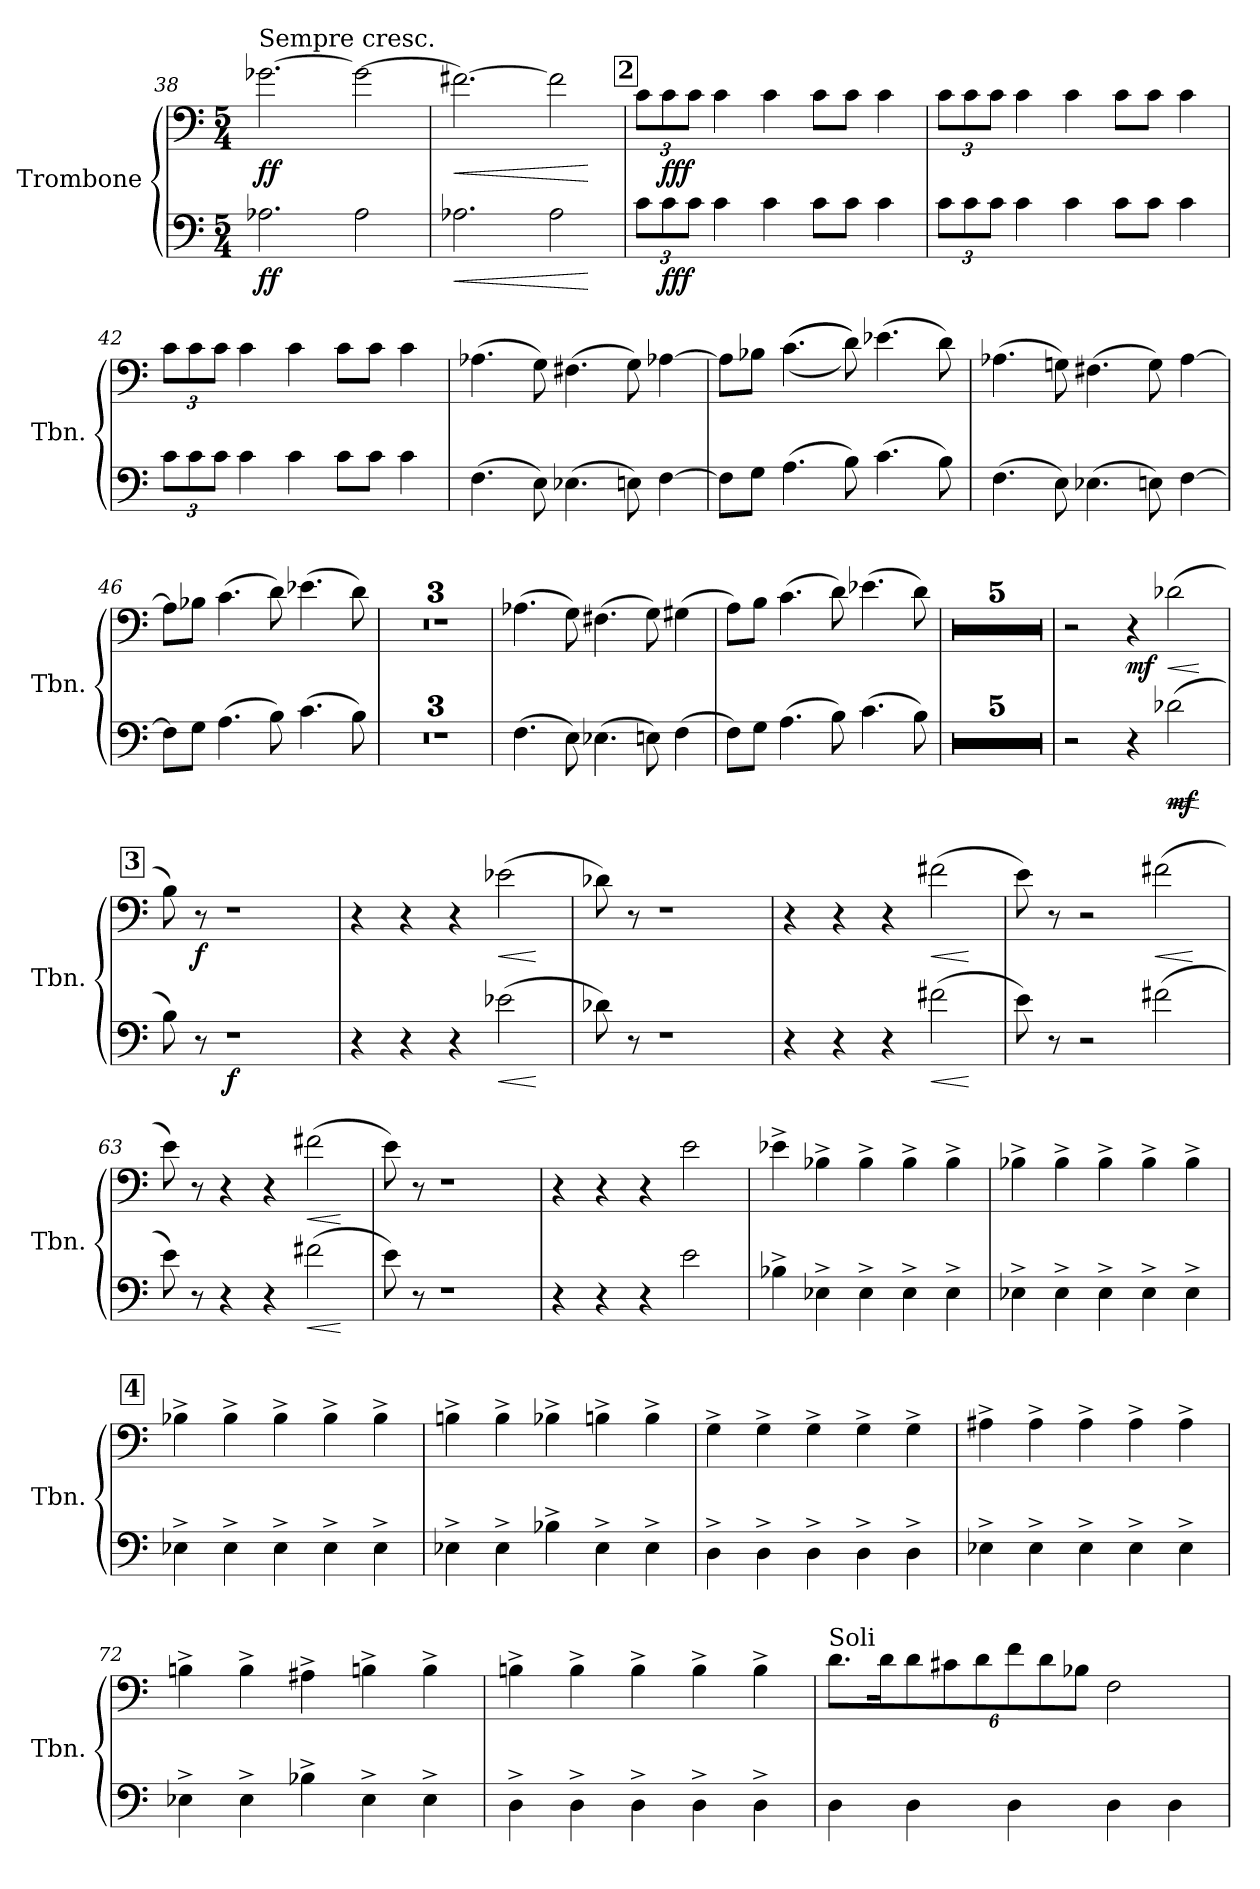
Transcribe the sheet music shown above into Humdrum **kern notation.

**kern	**dynam	**kern	**dynam
*part2	*part2	*part1	*part1
*staff2	*staff2	*staff1	*staff1
*I"Trombone	*	*I"Trombone	*
*I'Tbn.	*	*I'Tbn.	*
*clefF4	*	*clefF4	*
*k[]	*	*k[]	*
*M5/4	*	*M5/4	*
=38	=38	=38	=38
!	!	!LO:TX:a:t=Sempre cresc.	!
!	!LO:DY:b	!	!LO:DY:b
2.A-X\	ff	[2.g-X\	ff
2A-\	.	2g-\_	.
=39	=39	=39	=39
!	!LO:HP:b	!	!LO:HP:b
2.A-X\	<	2.f#X\_	<
2A-\	.	2f#\]	.
.	[	.	[
!!LO:REH:place=s1:a:B:fs=14:t=2
=40	=40	=40	=40
*Xbrackettup	*	*Xbrackettup	*
12c\L	.	12c\L	.
!	!LO:DY:b	!	!LO:DY:b
12c\	fff	12c\	fff
12c\J	.	12c\J	.
4c\	.	4c\	.
4c\	.	4c\	.
8c\L	.	8c\L	.
8c\J	.	8c\J	.
4c\	.	4c\	.
=41	=41	=41	=41
12c\L	.	12c\L	.
12c\	.	12c\	.
12c\J	.	12c\J	.
4c\	.	4c\	.
4c\	.	4c\	.
8c\L	.	8c\L	.
8c\J	.	8c\J	.
4c\	.	4c\	.
!!LO:LB:g=z
=42	=42	=42	=42
12c\L	.	12c\L	.
12c\	.	12c\	.
12c\J	.	12c\J	.
4c\	.	4c\	.
4c\	.	4c\	.
8c\L	.	8c\L	.
8c\J	.	8c\J	.
4c\	.	4c\	.
=43	=43	=43	=43
(4.F\	.	(4.A-X\	.
8E\)	.	8G\)	.
(4.E-X\	.	(4.F#X\	.
8En\)	.	8G\)	.
[4F\	.	[4A-X\	.
=44	=44	=44	=44
8F\L]	.	8A-\L]	.
8G\J	.	8B-X\J	.
(4.A\	.	(((4.c\	.
8B\)	.	8d\)))	.
(4.c\	.	(4.e-X\	.
8B\)	.	8d\)	.
=45	=45	=45	=45
(4.F\	.	(4.A-X\	.
8E\)	.	8Gn\)	.
(4.E-X\	.	(4.F#X\	.
8En\)	.	8G\)	.
[4F\	.	[4A-\	.
!!LO:LB:g=z
=46	=46	=46	=46
8F\L]	.	8A-\L]	.
8G\J	.	8B-X\J	.
(4.A\	.	(4.c\	.
8B\)	.	8d\)	.
(4.c\	.	(4.e-X\	.
8B\)	.	8d\)	.
=47	=47	=47	=47
4%5r	.	4%5r	.
=48	=48	=48	=48
4%5r	.	4%5r	.
=49	=49	=49	=49
4%5r	.	4%5r	.
=50	=50	=50	=50
(4.F\	.	(4.A-X\	.
8E\)	.	8G\)	.
(4.E-X\	.	(4.F#X\	.
8En\)	.	8G\)	.
(4F\	.	(4G#X\	.
=51	=51	=51	=51
8F\L)	.	8A\L)	.
8G\J	.	8B\J	.
(4.A\	.	(4.c\	.
8B\)	.	8d\)	.
(4.c\	.	(4.e-X\	.
8B\)	.	8d\)	.
=52	=52	=52	=52
4%5r	.	4%5r	.
=53	=53	=53	=53
4%5r	.	4%5r	.
=54	=54	=54	=54
4%5r	.	4%5r	.
=55	=55	=55	=55
4%5r	.	4%5r	.
=56	=56	=56	=56
4%5r	.	4%5r	.
=57	=57	=57	=57
2r	.	2r	.
!	!	!	!LO:DY:b
4r	.	4r	mf
!	!LO:HP:b	!	!LO:HP:b
!	!LO:DY:n=1:b	!	!
(2d-X\	< mf	(2d-X\	<
.	[	.	[
!!LO:REH:place=s1:a:B:fs=14:t=3
=58	=58	=58	=58
8B\)	.	8B\)	.
!	!	!	!LO:DY:b
8r	.	8r	f
!	!LO:DY:b	!	!
1r	f	1r	.
!!LO:PB:g=z
=59	=59	=59	=59
4r	.	4r	.
4r	.	4r	.
4r	.	4r	.
!	!LO:HP:b	!	!LO:HP:b
(2e-X\	<	(2e-X\	<
.	[	.	[
=60	=60	=60	=60
8d-X\)	.	8d-X\)	.
8r	.	8r	.
1r	.	1r	.
=61	=61	=61	=61
4r	.	4r	.
4r	.	4r	.
4r	.	4r	.
!	!LO:HP:b	!	!LO:HP:b
(2f#X\	<	(2f#X\	<
.	[	.	[
=62	=62	=62	=62
8e\)	.	8e\)	.
8r	.	8r	.
2r	.	2r	.
!	!	!	!LO:HP:b
(2f#X\	.	(2f#X\	<
.	.	.	[
=63	=63	=63	=63
8e\)	.	8e\)	.
8r	.	8r	.
4r	.	4r	.
4r	.	4r	.
!	!LO:HP:b	!	!LO:HP:b
(2f#X\	<	(2f#X\	<
.	[	.	[
=64	=64	=64	=64
8e\)	.	8e\)	.
8r	.	8r	.
1r	.	1r	.
=65	=65	=65	=65
4r	.	4r	.
4r	.	4r	.
4r	.	4r	.
2e\	.	2e\	.
=66	=66	=66	=66
4B-X^\	.	4e-X^\	.
4E-X^\	.	4B-X^\	.
4E-^\	.	4B-^\	.
4E-^\	.	4B-^\	.
4E-^\	.	4B-^\	.
!!LO:LB:g=z
=67	=67	=67	=67
4E-X^\	.	4B-X^\	.
4E-^\	.	4B-^\	.
4E-^\	.	4B-^\	.
4E-^\	.	4B-^\	.
4E-^\	.	4B-^\	.
!!LO:REH:place=s1:a:B:fs=14:t=4
=68	=68	=68	=68
4E-X^\	.	4B-X^\	.
4E-^\	.	4B-^\	.
4E-^\	.	4B-^\	.
4E-^\	.	4B-^\	.
4E-^\	.	4B-^\	.
=69	=69	=69	=69
4E-X^\	.	4Bn^\	.
4E-^\	.	4B^\	.
4B-X^\	.	4B-X^\	.
4E-^\	.	4Bn^\	.
4E-^\	.	4B^\	.
=70	=70	=70	=70
4D^\	.	4G^\	.
4D^\	.	4G^\	.
4D^\	.	4G^\	.
4D^\	.	4G^\	.
4D^\	.	4G^\	.
=71	=71	=71	=71
4E-X^\	.	4A#X^\	.
4E-^\	.	4A#^\	.
4E-^\	.	4A#^\	.
4E-^\	.	4A#^\	.
4E-^\	.	4A#^\	.
=72	=72	=72	=72
4E-X^\	.	4Bn^\	.
4E-^\	.	4B^\	.
4B-X^\	.	4A#X^\	.
4E-^\	.	4Bn^\	.
4E-^\	.	4B^\	.
=73	=73	=73	=73
4D^\	.	4Bn^\	.
4D^\	.	4B^\	.
4D^\	.	4B^\	.
4D^\	.	4B^\	.
4D^\	.	4B^\	.
!!LO:LB:g=z
=74	=74	=74	=74
!	!	!LO:TX:a:t=Soli	!
4D\	.	8.d\L	.
.	.	16d\K	.
4D\	.	12d\	.
.	.	12c#X\	.
.	.	12d\	.
4D\	.	12f\	.
.	.	12d\	.
.	.	12B-X\J	.
4D\	.	2F\	.
4D\	.	.	.
=	=	=	=
*-	*-	*-	*-
